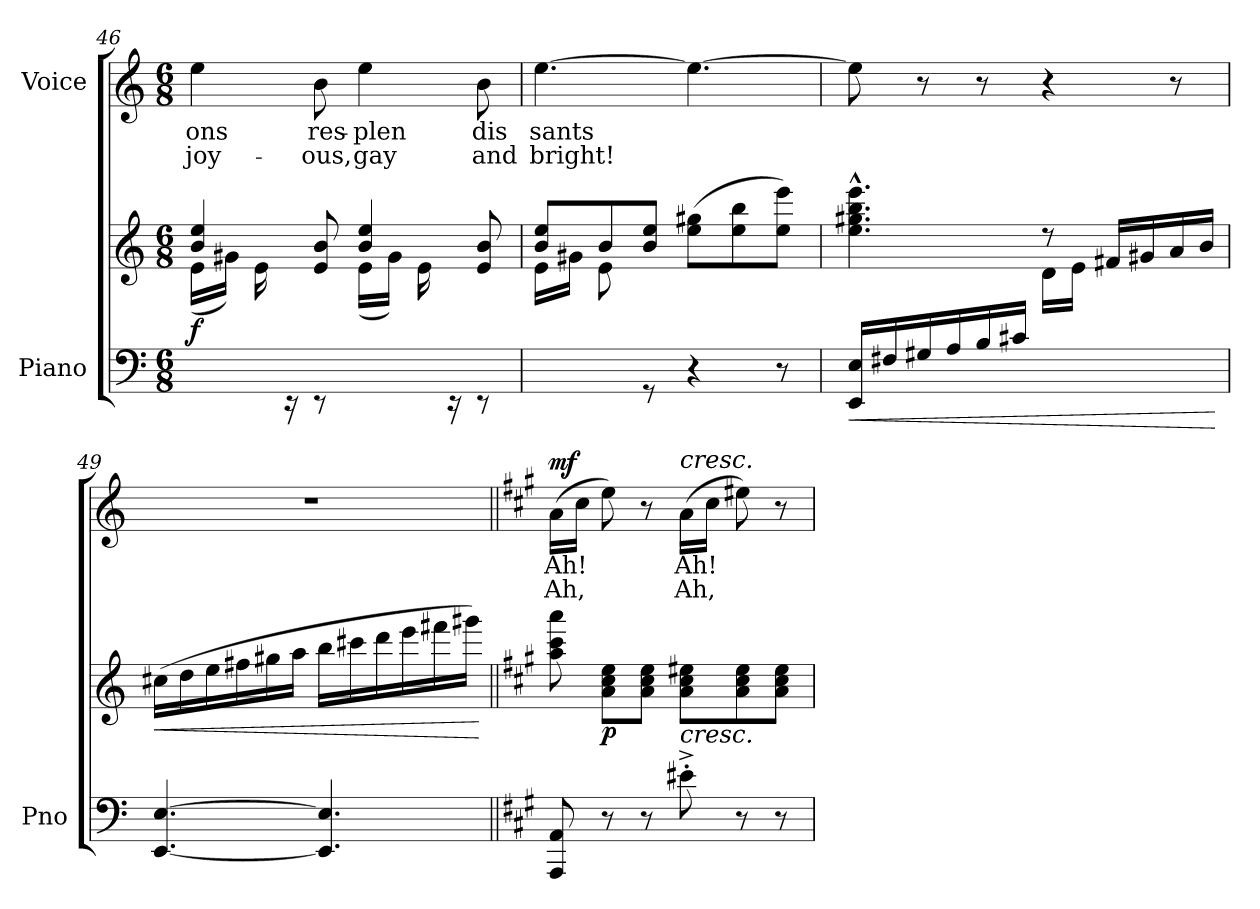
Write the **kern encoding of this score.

**kern	**kern	**dynam	**kern	**text	**text	**dynam
*part2	*part2	*part2	*part1	*part1	*part1	*part1
*staff3	*staff2	*staff2/3	*staff1	*staff1	*staff1	*staff1
*I"Piano	*	*	*I"Voice	*	*	*
*I'Pno	*	*	*	*	*	*
*clefF4	*clefG2	*	*clefG2	*	*	*
*k[]	*k[]	*	*k[]	*	*	*
*M6/8	*M6/8	*	*M6/8	*	*	*
=46	=46	=46	=46	=46	=46	=46
*	*^	*	*	*	*	*
!	!	!	!LO:DY:b	!	!LO:LY:b	!LO:LY:b	!
8.ryy	4b/ 4ee/	(<16e\LL	f	4ee\	-ons	joy-	.
.	.	16g#X\JJ)	.	.	.	.	.
.	.	16e\	.	.	.	.	.
16rEE	.	8.ryy	.	.	.	.	.
!	!	!	!	!	!LO:LY:b	!LO:LY:b	!
8rEE	8e/ 8b/	.	.	8b\	res-	-ous,	.
!	!	!	!	!	!LO:LY:b	!LO:LY:b	!
8.ryy	4b/ 4ee/	(<16e\LL	.	4ee\	-plen	gay	.
.	.	16g#\JJ)	.	.	.	.	.
.	.	16e\	.	.	.	.	.
16rEE	.	8.ryy	.	.	.	.	.
!	!	!	!	!	!LO:LY:b	!LO:LY:b	!
8rEE	8e/ 8b/	.	.	8b\	dis	and	.
!!LO:LB:g=z
=47	=47	=47	=47	=47	=47	=47	=47
!	!	!	!	!	!LO:LY:b	!LO:LY:b	!
4ryy	8b/ 8ee/L	16e\LL	.	[4.ee\	sants	bright!	.
.	.	16g#X\JJ	.	.	.	.	.
.	8b/	8e\	.	.	.	.	.
8rGG	8b/ 8ee/J	2ryy	.	.	.	.	.
4r	(>8ee\ 8gg#X\L	.	.	4.ee\_	.	.	.
.	8ee\ 8bb\	.	.	.	.	.	.
8r	8ee\ 8eee\J)	.	.	.	.	.	.
=48	=48	=48	=48	=48	=48	=48	=48
!	!	!	!LO:HP:b=2	!	!	!	!
(>16EE/ 16E/LL	4.ee\^^ 4.gg#X\^^ 4.bb\^^ 4.eee\^^	4.ryy	<	8ee\]	.	.	.
16F#X/	.	.	.	.	.	.	.
16G#X/	.	.	.	8r	.	.	.
16A/	.	.	.	.	.	.	.
16B/	.	.	.	8r	.	.	.
16c#X/JJ	.	.	.	.	.	.	.
4.ryy	8rdd	16d\LL	.	4r	.	.	.
.	.	16e\JJ	.	.	.	.	.
.	4raayy	16f#X/LL	.	.	.	.	.
.	.	16g#X/	.	.	.	.	.
.	.	16a/	.	8r	.	.	.
.	.	16b/JJ)	.	.	.	.	.
*	*v	*v	*	*	*	*	*
.	.	[	.	.	.	.
=49	=49	=49	=49	=49	=49	=49
!	!	!LO:HP:b	!	!	!	!
[4.EE/ [4.E/	(>16cc#X\LL	<	2.r	.	.	.
.	16dd\	.	.	.	.	.
.	16ee\	.	.	.	.	.
.	16ff#X\	.	.	.	.	.
.	16gg#X\	.	.	.	.	.
.	16aa\JJ	.	.	.	.	.
4.EE/] 4.E/]	16bb\LL	.	.	.	.	.
.	16ccc#X\	.	.	.	.	.
.	16ddd\	.	.	.	.	.
.	16eee\	.	.	.	.	.
.	16fff#X\	.	.	.	.	.
.	16ggg#X\JJ)	.	.	.	.	.
.	.	[	.	.	.	.
!!LO:PB:g=z
=50||	=50||	=50||	=50||	=50||	=50||	=50||
*k[f#c#g#]	*k[f#c#g#]	*	*k[f#c#g#]	*	*	*
!	!	!LO:DY:b	!	!LO:LY:b	!LO:LY:b	!LO:DY:a
8AAA/ 8AA/	8aa\ 8ccc#\ 8aaa\	other-dynamics	(>16a\LL	Ah!	Ah,	mf
.	.	.	16cc#\JJ	.	.	.
!	!	!LO:DY:b	!	!	!	!
8r	8a\ 8cc#\ 8ee\L	p	8ee\)	.	.	.
8r	8a\ 8cc#\ 8ee\J	.	8r	.	.	.
!	!	!	!LO:TX:a:i:t=cresc.	!	!	!
!	!LO:TX:b:i:t=cresc.	!	!	!	!	!
!	!	!	!	!LO:LY:b	!LO:LY:b	!
8e#X'^\	8a\ 8cc#\ 8ee#X\L	.	(>16a\LL	Ah!	Ah,	.
.	.	.	16cc#\JJ	.	.	.
8r	8a\ 8cc#\ 8ee#\	.	8ee#X\)	.	.	.
8r	8a\ 8cc#\ 8ee#\J	.	8r	.	.	.
=	=	=	=	=	=	=
*-	*-	*-	*-	*-	*-	*-
